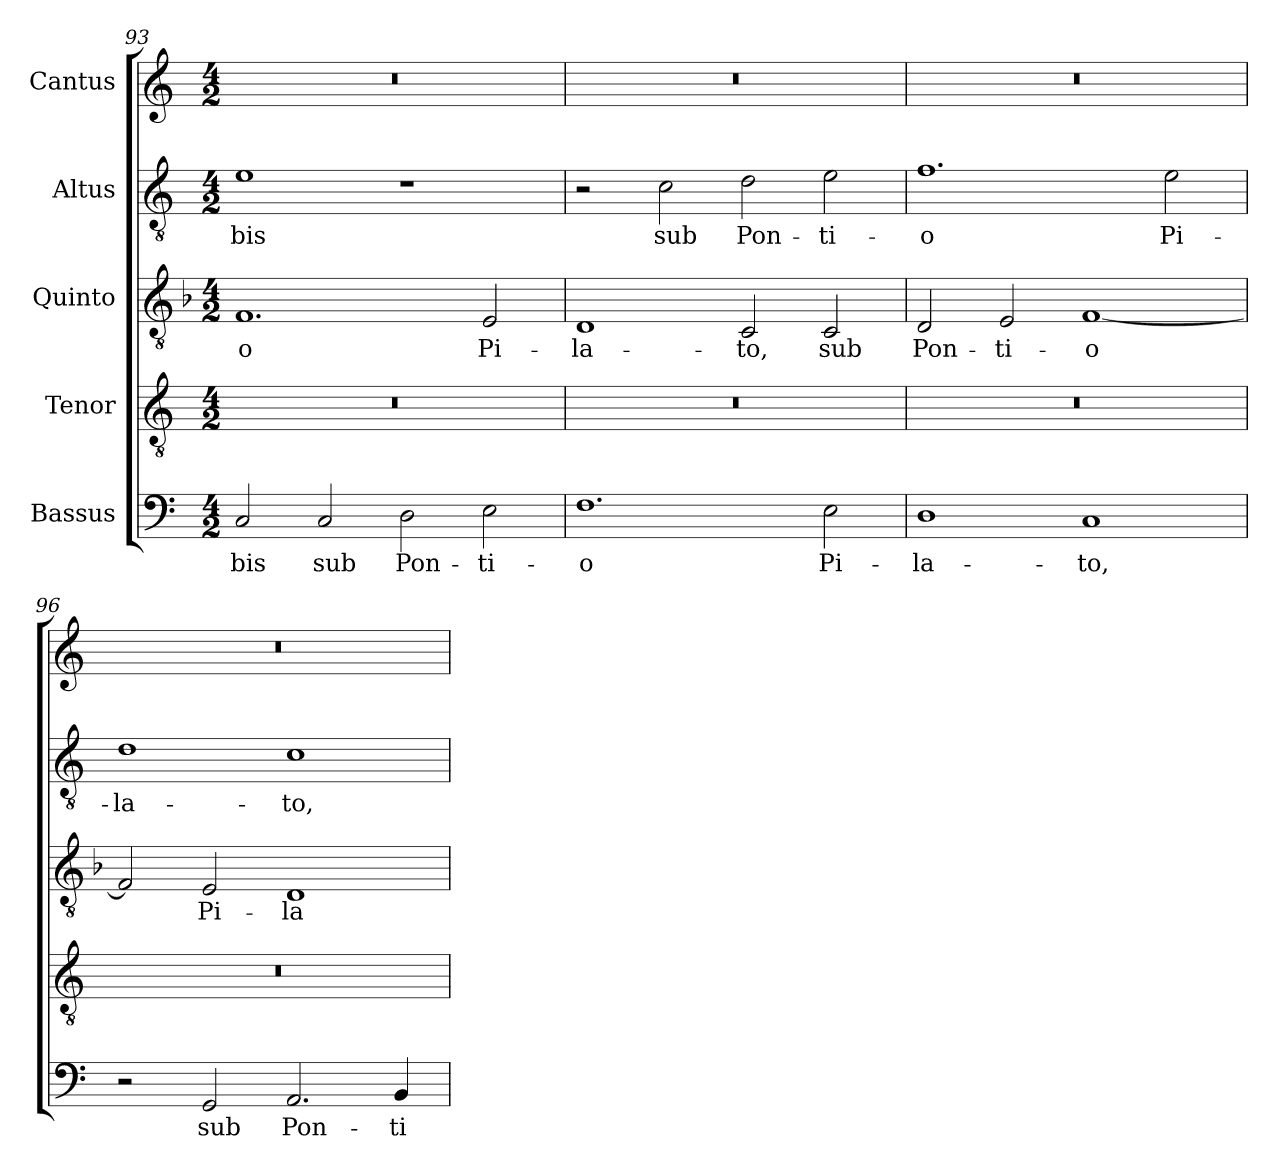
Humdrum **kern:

**kern	**text	**kern	**kern	**text	**kern	**text	**kern
*part5	*part5	*part4	*part3	*part3	*part2	*part2	*part1
*staff5	*staff5	*staff4	*staff3	*staff3	*staff2	*staff2	*staff1
*I"Bassus	*	*I"Tenor	*I"Quinto	*	*I"Altus	*	*I"Cantus
*clefF4	*	*clefGv2	*clefGv2	*	*clefGv2	*	*clefG2
*	*	*	*ITrd-4c-7	*	*	*	*
*k[]	*	*k[]	*k[]	*	*k[]	*	*k[]
*C:	*	*C:	*C:	*	*C:	*	*C:
*M4/2	*	*M4/2	*M4/2	*	*M4/2	*	*M4/2
=93	=93	=93	=93	=93	=93	=93	=93
!	!LO:LY:b:color=#000000	!LO:N:vis=1	!	!	!	!	!
!	!	!	!	!LO:LY:b:color=#000000	!	!	!
!	!	!	!	!	!	!LO:LY:b:color=#000000	!LO:N:vis=1
2Ci/	-bis	0r	1.ci	-o	1ei	-bis	0r
!	!LO:LY:b:color=#000000	!	!	!	!	!	!
2Ci/	sub	.	.	.	.	.	.
!	!LO:LY:b:color=#000000	!	!	!	!	!	!
2Di\	Pon-	.	.	.	1r	.	.
!	!LO:LY:b:color=#000000	!	!	!	!	!	!
!	!	!	!	!LO:LY:b:color=#000000	!	!	!
2Ei\	-ti-	.	2Bi/	Pi-	.	.	.
=94	=94	=94	=94	=94	=94	=94	=94
!	!LO:LY:b:color=#000000	!LO:N:vis=1	!	!	!	!	!
!	!	!	!	!LO:LY:b:color=#000000	!	!	!LO:N:vis=1
1.Fi	-o	0r	1Ai	-la-	2r	.	0r
!	!	!	!	!	!	!LO:LY:b:color=#000000	!
.	.	.	.	.	2ci\	sub	.
!	!	!	!	!LO:LY:b:color=#000000	!	!	!
!	!	!	!	!	!	!LO:LY:b:color=#000000	!
.	.	.	2Gi/	-to,	2di\	Pon-	.
!	!LO:LY:b:color=#000000	!	!	!	!	!	!
!	!	!	!	!LO:LY:b:color=#000000	!	!	!
!	!	!	!	!	!	!LO:LY:b:color=#000000	!
2Ei\	Pi-	.	2Gi/	sub	2ei\	-ti-	.
=95	=95	=95	=95	=95	=95	=95	=95
!	!LO:LY:b:color=#000000	!LO:N:vis=1	!	!	!	!	!
!	!	!	!	!LO:LY:b:color=#000000	!	!	!
!	!	!	!	!	!	!LO:LY:b:color=#000000	!LO:N:vis=1
1Di	-la-	0r	2Ai/	Pon-	1.fi	-o	0r
!	!	!	!	!LO:LY:b:color=#000000	!	!	!
.	.	.	2Bi/	-ti-	.	.	.
!	!LO:LY:b:color=#000000	!	!	!	!	!	!
!	!	!	!	!LO:LY:b:color=#000000	!	!	!
1Ci	-to,	.	[<1ci	-o	.	.	.
!	!	!	!	!	!	!LO:LY:b:color=#000000	!
.	.	.	.	.	2ei\	Pi-	.
!!LO:LB:g=z
=96	=96	=96	=96	=96	=96	=96	=96
!	!	!LO:N:vis=1	!	!	!	!	!
!	!	!	!	!	!	!LO:LY:b:color=#000000	!LO:N:vis=1
2r	.	0r	2ci/]	.	1di	-la-	0r
!	!LO:LY:b:color=#000000	!	!	!	!	!	!
!	!	!	!	!LO:LY:b:color=#000000	!	!	!
2GGi/	sub	.	2Bi/	Pi-	.	.	.
!	!LO:LY:b:color=#000000	!	!	!	!	!	!
!	!	!	!	!LO:LY:b:color=#000000	!	!	!
!	!	!	!	!	!	!LO:LY:b:color=#000000	!
2.AAi/	Pon-	.	1Ai	-la-	1ci	-to,	.
!	!LO:LY:b:color=#000000	!	!	!	!	!	!
4BBi/	-ti-	.	.	.	.	.	.
=	=	=	=	=	=	=	=
*-	*-	*-	*-	*-	*-	*-	*-
